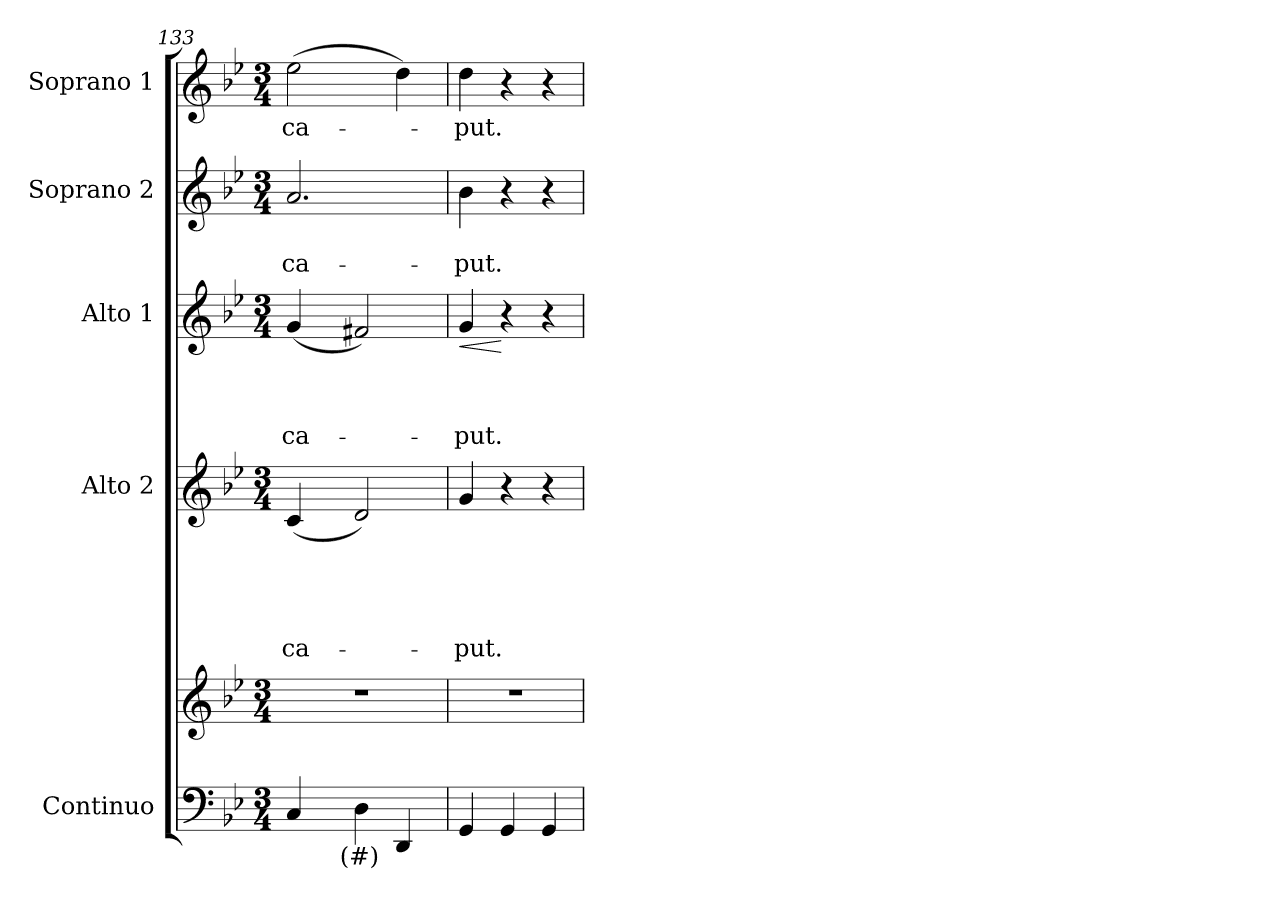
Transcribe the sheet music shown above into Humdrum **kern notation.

**kern	**kern	**kern	**text	**text	**text	**text	**text	**kern	**text	**text	**text	**text	**dynam	**kern	**text	**text	**kern	**text
*part5	*part5	*part4	*part4	*part4	*part4	*part4	*part4	*part3	*part3	*part3	*part3	*part3	*part3	*part2	*part2	*part2	*part1	*part1
*staff6	*staff5	*staff4	*staff4	*staff4	*staff4	*staff4	*staff4	*staff3	*staff3	*staff3	*staff3	*staff3	*staff3	*staff2	*staff2	*staff2	*staff1	*staff1
*I"Continuo	*	*I"Alto 2	*	*	*	*	*	*I"Alto 1	*	*	*	*	*	*I"Soprano 2	*	*	*I"Soprano 1	*
*	*	*I'A. 2	*	*	*	*	*	*I'A. 1	*	*	*	*	*	*I'S. 2	*	*	*I'S. 1	*
*clefF4	*clefG2	*clefG2	*	*	*	*	*	*clefG2	*	*	*	*	*	*clefG2	*	*	*clefG2	*
*k[b-e-]	*k[b-e-]	*k[b-e-]	*	*	*	*	*	*k[b-e-]	*	*	*	*	*	*k[b-e-]	*	*	*k[b-e-]	*
*B-:	*B-:	*B-:	*	*	*	*	*	*B-:	*	*	*	*	*	*B-:	*	*	*B-:	*
*M3/4	*M3/4	*M3/4	*	*	*	*	*	*M3/4	*	*	*	*	*	*M3/4	*	*	*M3/4	*
=133	=133	=133	=133	=133	=133	=133	=133	=133	=133	=133	=133	=133	=133	=133	=133	=133	=133	=133
!	!LO:N:vis=1	!	!	!	!	!	!LO:LY:b	!	!	!	!	!LO:LY:b	!	!	!	!LO:LY:b	!	!LO:LY:b
*^	*	*	*	*	*	*	*	*	*	*	*	*	*	*	*	*	*	*
4C/	8ryy	2.r	(<4c/	.	.	.	.	ca-	(<4g/	.	.	.	ca-	.	2.a/	.	ca-	(>2ee-\	ca-
.	16ryy	.	.	.	.	.	.	.	.	.	.	.	.	.	.	.	.	.	.
.	64ryy	.	.	.	.	.	.	.	.	.	.	.	.	.	.	.	.	.	.
!	!LO:TX:b:t=(#)	!	!	!	!	!	!	!	!	!	!	!	!	!	!	!	!	!	!
.	2ryy	.	.	.	.	.	.	.	.	.	.	.	.	.	.	.	.	.	.
4D\	.	.	2d/)	.	.	.	.	.	2f#X/)	.	.	.	.	.	.	.	.	.	.
4DD/	.	.	.	.	.	.	.	.	.	.	.	.	.	.	.	.	.	4dd\)	.
.	32.ryy	.	.	.	.	.	.	.	.	.	.	.	.	.	.	.	.	.	.
!!LO:LB:g=z
=134	=134	=134	=134	=134	=134	=134	=134	=134	=134	=134	=134	=134	=134	=134	=134	=134	=134	=134	=134
!	!	!LO:N:vis=1	!	!	!	!	!	!LO:LY:b	!	!	!	!	!LO:LY:b	!LO:HP:b	!	!	!LO:LY:b	!	!LO:LY:b
*v	*v	*	*	*	*	*	*	*	*	*	*	*	*	*	*	*	*	*	*
4GG/	2.r	4g/	.	.	.	.	-put.	4g/	.	.	.	-put.	<	4b-\	.	-put.	4dd\	-put.
4GG/	.	4r	.	.	.	.	.	4r	.	.	.	.	[	4r	.	.	4r	.
4GG/	.	4r	.	.	.	.	.	4r	.	.	.	.	.	4r	.	.	4r	.
=	=	=	=	=	=	=	=	=	=	=	=	=	=	=	=	=	=	=
*-	*-	*-	*-	*-	*-	*-	*-	*-	*-	*-	*-	*-	*-	*-	*-	*-	*-	*-
